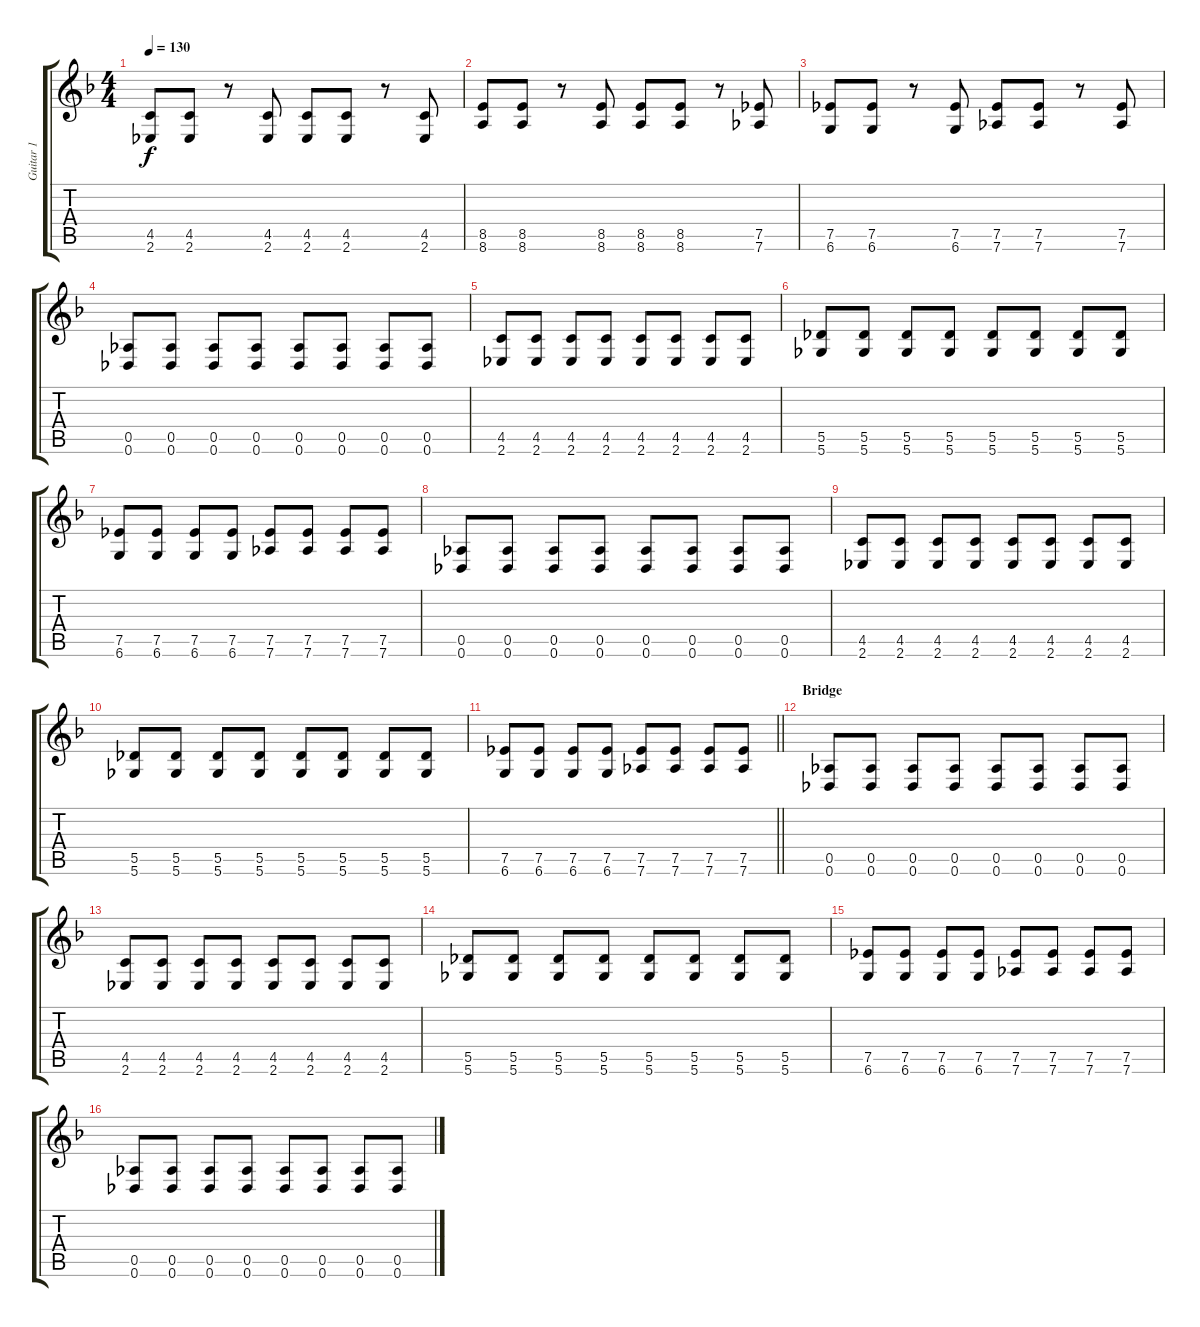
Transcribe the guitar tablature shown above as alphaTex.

\track ("Guitar 1" "Guitar 1") {instrument distortionguitar}
\staff {score tabs}
\tuning (Eb4 Bb3 Gb3 Db3 Ab2 Db2) {hide}
\ts (4 4)
\tempo 130
\clef g2
\ks f
(4.5 2.6).8{dy f} (4.5 2.6).8 r.8 (4.5 2.6).8 (4.5 2.6).8 (4.5 2.6).8 r.8 (4.5 2.6).8 |
(8.5 8.6).8 (8.5 8.6).8 r.8 (8.5 8.6).8 (8.5 8.6).8 (8.5 8.6).8 r.8 (7.5 7.6).8 |
(7.5 6.6).8 (7.5 6.6).8 r.8 (7.5 6.6).8 (7.5 7.6).8 (7.5 7.6).8 r.8 (7.5 7.6).8 |
(0.5 0.6).8 (0.5 0.6).8 (0.5 0.6).8 (0.5 0.6).8 (0.5 0.6).8 (0.5 0.6).8 (0.5 0.6).8 (0.5 0.6).8 |
(4.5 2.6).8 (4.5 2.6).8 (4.5 2.6).8 (4.5 2.6).8 (4.5 2.6).8 (4.5 2.6).8 (4.5 2.6).8 (4.5 2.6).8 |
(5.5 5.6).8 (5.5 5.6).8 (5.5 5.6).8 (5.5 5.6).8 (5.5 5.6).8 (5.5 5.6).8 (5.5 5.6).8 (5.5 5.6).8 |
(7.5 6.6).8 (7.5 6.6).8 (7.5 6.6).8 (7.5 6.6).8 (7.5 7.6).8 (7.5 7.6).8 (7.5 7.6).8 (7.5 7.6).8 |
(0.5 0.6).8 (0.5 0.6).8 (0.5 0.6).8 (0.5 0.6).8 (0.5 0.6).8 (0.5 0.6).8 (0.5 0.6).8 (0.5 0.6).8 |
(4.5 2.6).8 (4.5 2.6).8 (4.5 2.6).8 (4.5 2.6).8 (4.5 2.6).8 (4.5 2.6).8 (4.5 2.6).8 (4.5 2.6).8 |
(5.5 5.6).8 (5.5 5.6).8 (5.5 5.6).8 (5.5 5.6).8 (5.5 5.6).8 (5.5 5.6).8 (5.5 5.6).8 (5.5 5.6).8 |
\barLineRight lightlight
(7.5 6.6).8 (7.5 6.6).8 (7.5 6.6).8 (7.5 6.6).8 (7.5 7.6).8 (7.5 7.6).8 (7.5 7.6).8 (7.5 7.6).8 |
\section ("" "Bridge")
(0.5 0.6).8 (0.5 0.6).8 (0.5 0.6).8 (0.5 0.6).8 (0.5 0.6).8 (0.5 0.6).8 (0.5 0.6).8 (0.5 0.6).8 |
(4.5 2.6).8 (4.5 2.6).8 (4.5 2.6).8 (4.5 2.6).8 (4.5 2.6).8 (4.5 2.6).8 (4.5 2.6).8 (4.5 2.6).8 |
(5.5 5.6).8 (5.5 5.6).8 (5.5 5.6).8 (5.5 5.6).8 (5.5 5.6).8 (5.5 5.6).8 (5.5 5.6).8 (5.5 5.6).8 |
(7.5 6.6).8 (7.5 6.6).8 (7.5 6.6).8 (7.5 6.6).8 (7.5 7.6).8 (7.5 7.6).8 (7.5 7.6).8 (7.5 7.6).8 |
(0.5 0.6).8 (0.5 0.6).8 (0.5 0.6).8 (0.5 0.6).8 (0.5 0.6).8 (0.5 0.6).8 (0.5 0.6).8 (0.5 0.6).8
